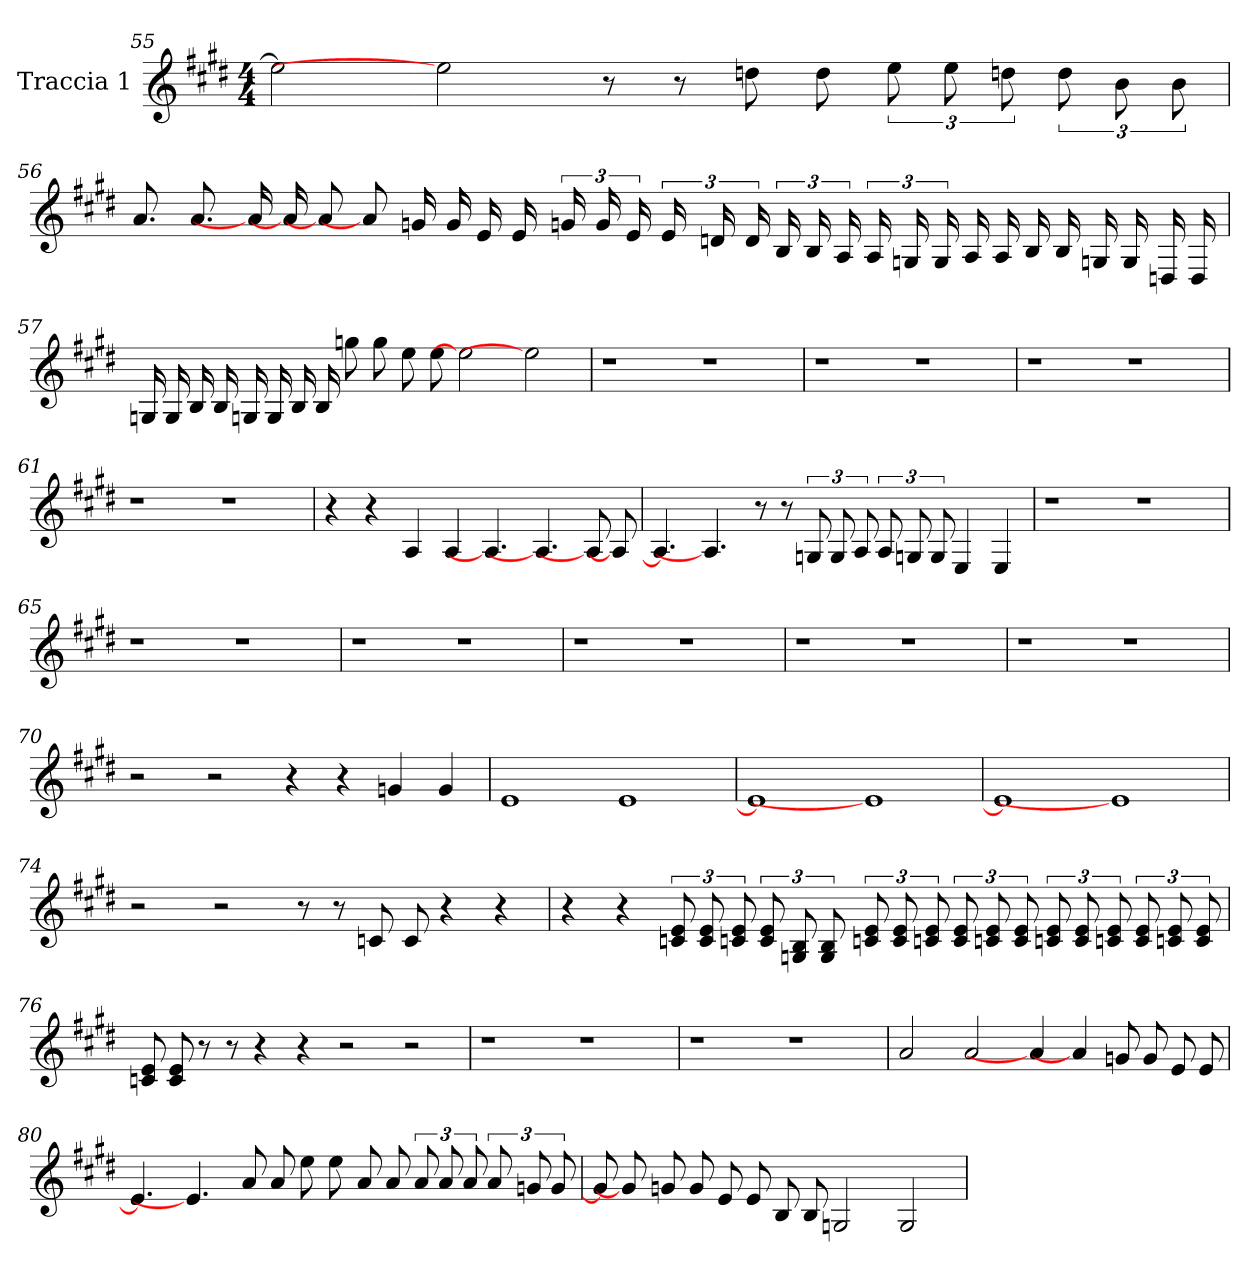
**kern
*part1
*staff1
*I"Traccia 1
*
*k[f#c#g#d#]
*M4/4
=55
2ee]
2ee]
8r
8r
8ddn
8dd
12ee
12ee
12ddn
12dd
12b
12b
=56
8.a
8.a
16a]
16a]
8a]
8a]
16gn
16g
16e
16e
24gn
24g
24e
24e
24dn
24d
24B
24B
24A
24A
24Gn
24G
16A
16A
16B
16B
16Gn
16G
16Dn
16D
=57
16Gn
16G
16B
16B
16Gn
16G
16B
16B
8ggn
8gg
8ee
8ee
2ee]
2ee]
=58
1r
1r
=59
1r
1r
=60
1r
1r
=61
1r
1r
=62
4r
4r
4A
4A
4.A]
4.A]
8A]
8A]
=63
4.A]
4.A]
8r
8r
12Gn
12G
12A
12A
12Gn
12G
4E
4E
=64
1r
1r
=65
1r
1r
=66
1r
1r
=67
1r
1r
=68
1r
1r
=69
1r
1r
=70
2r
2r
4r
4r
4gn
4g
=71
1e
1e
=72
1e]
1e]
=73
1e]
1e]
=74
2r
2r
8r
8r
8cn
8c
4r
4r
=75
4r
4r
12e 12cn
12e 12c
12e 12cn
12e 12c
12B 12Gn
12B 12G
12e 12cn
12e 12c
12e 12cn
12e 12c
12e 12cn
12e 12c
12e 12cn
12e 12c
12e 12cn
12e 12c
12e 12cn
12e 12c
=76
8e 8cn
8e 8c
8r
8r
4r
4r
2r
2r
=77
1r
1r
=78
1r
1r
=79
2a
2a
4a]
4a]
8gn
8g
8e
8e
=80
4.e]
4.e]
8a
8a
8ee
8ee
8a
8a
12a
12a
12a
12a
12gn
12g
=81
8gn]
8g]
8g
8g
8e
8e
8B
8B
2Gn
2G
=
*-
